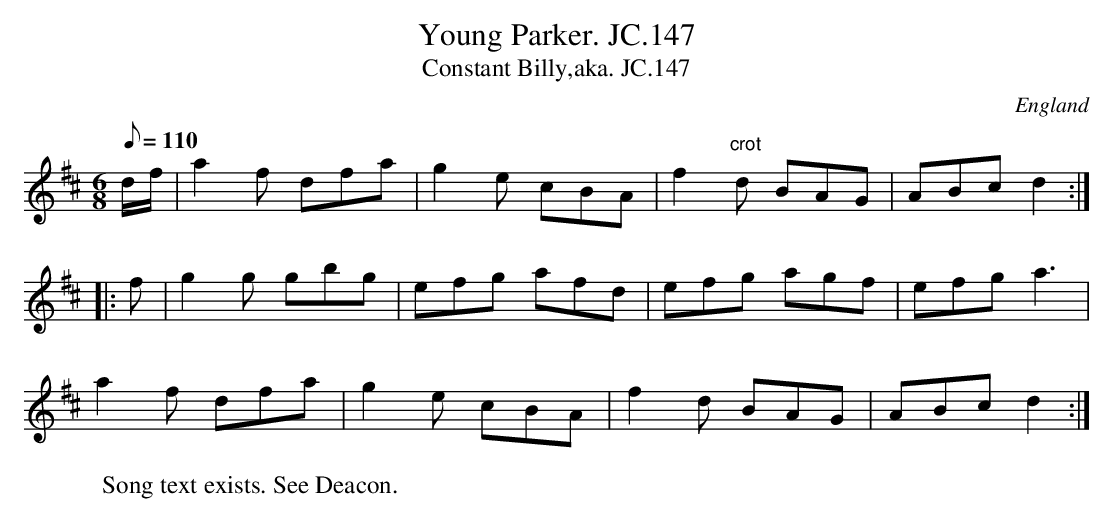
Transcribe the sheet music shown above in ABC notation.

X:1
T:Young Parker. JC.147
T:Constant Billy,aka. JC.147
M:6/8
L:1/8
Q:110
O:England
K:D
d/f/|a2f dfa|g2e cBA|f2"crot"d BAG|ABc d2:|!
|:f|g2g gbg|efg afd|efg agf|efga3|!
a2f dfa|g2e cBA|f2d BAG|ABcd2:|]
W:Song text exists. See Deacon.
